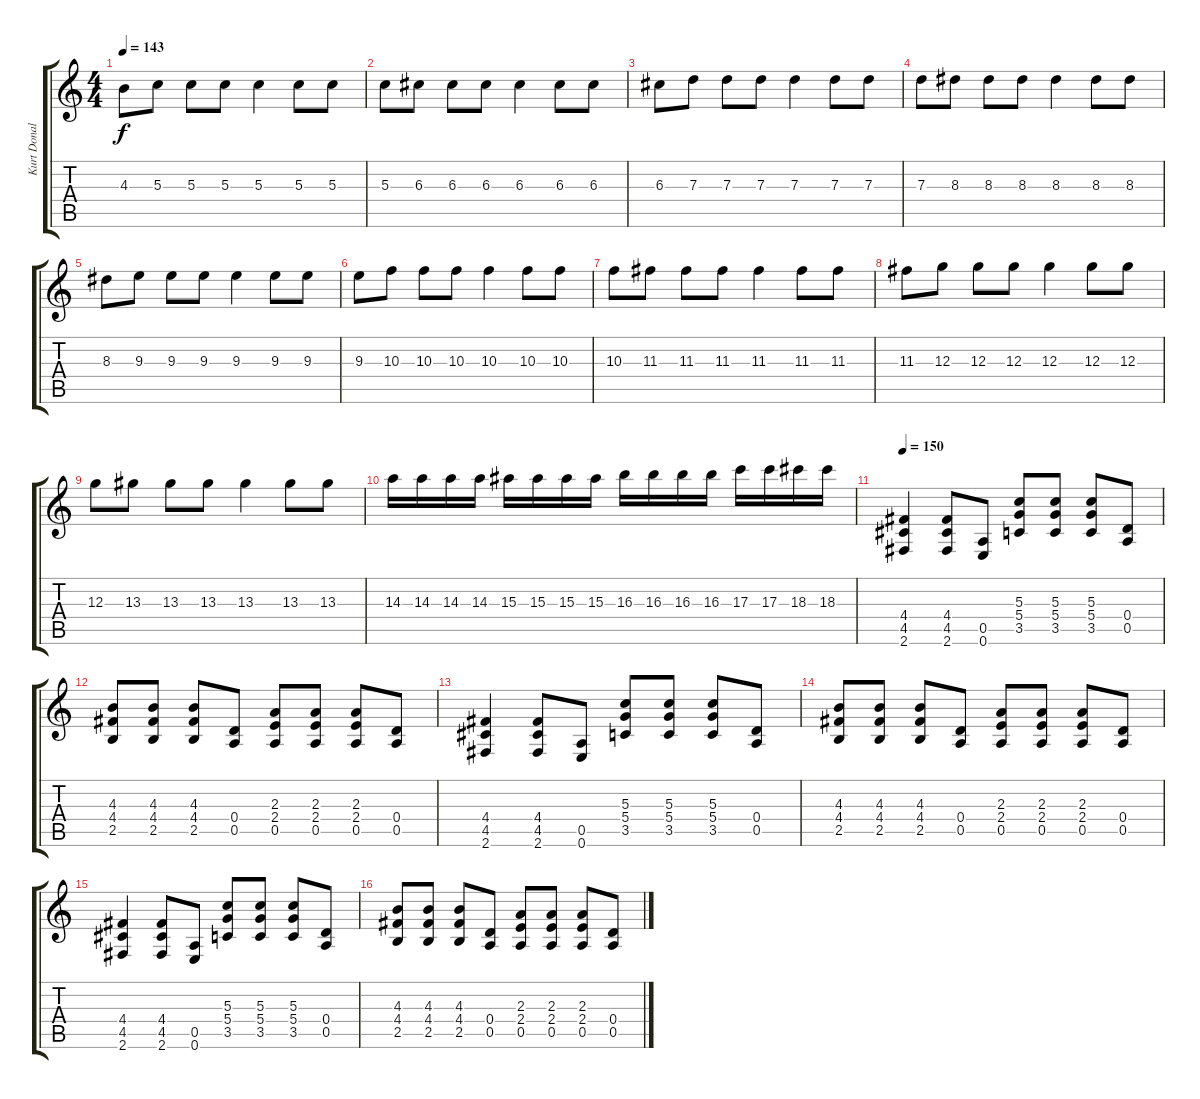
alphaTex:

\track ("Kurt Donald Cobain (Guitar)" "Kurt Donal") {instrument electricguitarclean}
\staff {score tabs}
\tuning (E4 B3 G3 D3 A2 E2) {hide}
\ts (4 4)
\tempo 143
\clef g2
\ks c
4.3.8{dy f} 5.3.8 5.3.8 5.3.8 5.3.4 5.3.8 5.3.8 |
5.3.8 6.3.8 6.3.8 6.3.8 6.3.4 6.3.8 6.3.8 |
6.3.8 7.3.8 7.3.8 7.3.8 7.3.4 7.3.8 7.3.8 |
7.3.8 8.3.8 8.3.8 8.3.8 8.3.4 8.3.8 8.3.8 |
8.3.8 9.3.8 9.3.8 9.3.8 9.3.4 9.3.8 9.3.8 |
9.3.8 10.3.8 10.3.8 10.3.8 10.3.4 10.3.8 10.3.8 |
10.3.8 11.3.8 11.3.8 11.3.8 11.3.4 11.3.8 11.3.8 |
11.3.8 12.3.8 12.3.8 12.3.8 12.3.4 12.3.8 12.3.8 |
12.3.8 13.3.8 13.3.8 13.3.8 13.3.4 13.3.8 13.3.8 |
14.3.16 14.3.16 14.3.16 14.3.16 15.3.16 15.3.16 15.3.16 15.3.16 16.3.16 16.3.16 16.3.16 16.3.16 17.3.16 17.3.16 18.3.16 18.3.16 |
\tempo 150
(4.4 4.5 2.6).4 (4.4 4.5 2.6).8 (0.5 0.6).8 (5.3 5.4 3.5).8 (5.3 5.4 3.5).8 (5.3 5.4 3.5).8 (0.4 0.5).8 |
(4.3 4.4 2.5).8 (4.3 4.4 2.5).8 (4.3 4.4 2.5).8 (0.4 0.5).8 (2.3 2.4 0.5).8 (2.3 2.4 0.5).8 (2.3 2.4 0.5).8 (0.4 0.5).8 |
(4.4 4.5 2.6).4 (4.4 4.5 2.6).8 (0.5 0.6).8 (5.3 5.4 3.5).8 (5.3 5.4 3.5).8 (5.3 5.4 3.5).8 (0.4 0.5).8 |
(4.3 4.4 2.5).8 (4.3 4.4 2.5).8 (4.3 4.4 2.5).8 (0.4 0.5).8 (2.3 2.4 0.5).8 (2.3 2.4 0.5).8 (2.3 2.4 0.5).8 (0.4 0.5).8 |
(4.4 4.5 2.6).4 (4.4 4.5 2.6).8 (0.5 0.6).8 (5.3 5.4 3.5).8 (5.3 5.4 3.5).8 (5.3 5.4 3.5).8 (0.4 0.5).8 |
(4.3 4.4 2.5).8 (4.3 4.4 2.5).8 (4.3 4.4 2.5).8 (0.4 0.5).8 (2.3 2.4 0.5).8 (2.3 2.4 0.5).8 (2.3 2.4 0.5).8 (0.4 0.5).8
